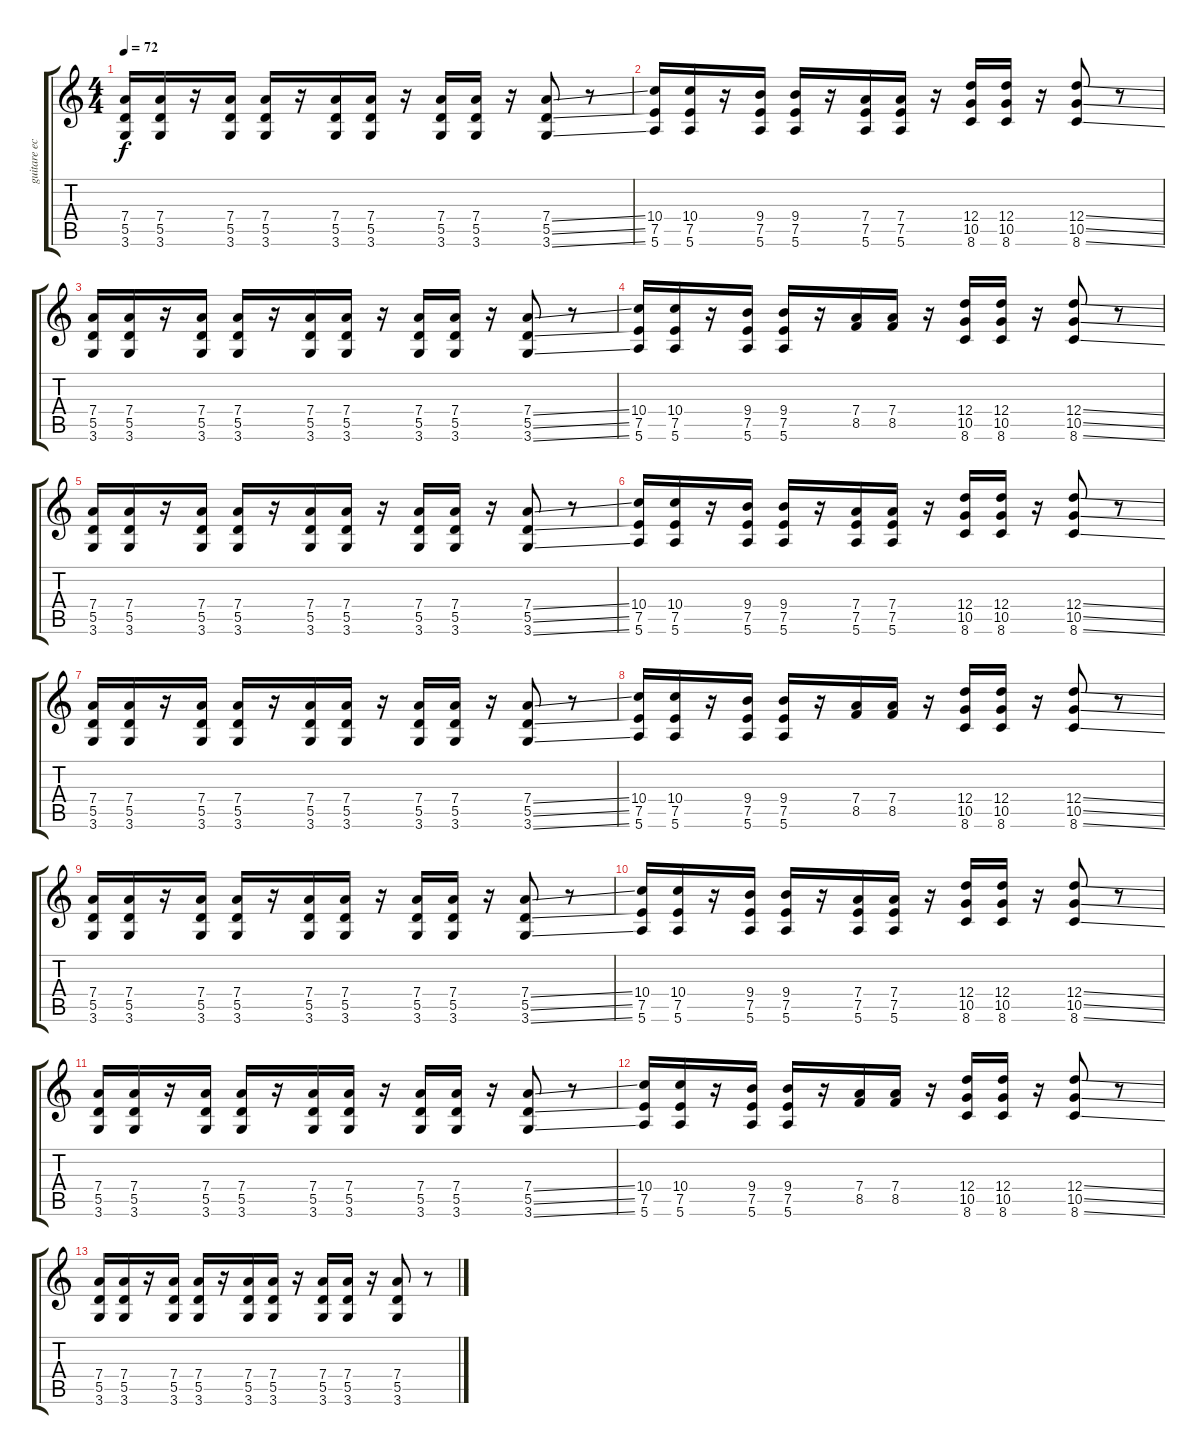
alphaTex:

\track ("guitare echo" "guitare ec") {instrument electricguitarjazz}
\staff {score tabs}
\tuning (E4 B3 G3 D3 A2 E2) {hide}
\ts (4 4)
\tempo 72
\clef g2
\ks c
(7.4 5.5 3.6).16{dy f} (7.4 5.5 3.6).16 r.16 (7.4 5.5 3.6).16 (7.4 5.5 3.6).16 r.16 (7.4 5.5 3.6).16 (7.4 5.5 3.6).16 r.16 (7.4 5.5 3.6).16 (7.4 5.5 3.6).16 r.16 (7.4{ss} 5.5{ss} 3.6{ss}).8 r.8 |
(10.4 7.5 5.6).16 (10.4 7.5 5.6).16 r.16 (9.4 7.5 5.6).16 (9.4 7.5 5.6).16 r.16 (7.4 7.5 5.6).16 (7.4 7.5 5.6).16 r.16 (12.4 10.5 8.6).16 (12.4 10.5 8.6).16 r.16 (12.4{ss} 10.5{ss} 8.6{ss}).8 r.8 |
(7.4 5.5 3.6).16 (7.4 5.5 3.6).16 r.16 (7.4 5.5 3.6).16 (7.4 5.5 3.6).16 r.16 (7.4 5.5 3.6).16 (7.4 5.5 3.6).16 r.16 (7.4 5.5 3.6).16 (7.4 5.5 3.6).16 r.16 (7.4{ss} 5.5{ss} 3.6{ss}).8 r.8 |
(10.4 7.5 5.6).16 (10.4 7.5 5.6).16 r.16 (9.4 7.5 5.6).16 (9.4 7.5 5.6).16 r.16 (7.4 8.5).16 (7.4 8.5).16 r.16 (12.4 10.5 8.6).16 (12.4 10.5 8.6).16 r.16 (12.4{ss} 10.5{ss} 8.6{ss}).8 r.8 |
(7.4 5.5 3.6).16 (7.4 5.5 3.6).16 r.16 (7.4 5.5 3.6).16 (7.4 5.5 3.6).16 r.16 (7.4 5.5 3.6).16 (7.4 5.5 3.6).16 r.16 (7.4 5.5 3.6).16 (7.4 5.5 3.6).16 r.16 (7.4{ss} 5.5{ss} 3.6{ss}).8 r.8 |
(10.4 7.5 5.6).16 (10.4 7.5 5.6).16 r.16 (9.4 7.5 5.6).16 (9.4 7.5 5.6).16 r.16 (7.4 7.5 5.6).16 (7.4 7.5 5.6).16 r.16 (12.4 10.5 8.6).16 (12.4 10.5 8.6).16 r.16 (12.4{ss} 10.5{ss} 8.6{ss}).8 r.8 |
(7.4 5.5 3.6).16 (7.4 5.5 3.6).16 r.16 (7.4 5.5 3.6).16 (7.4 5.5 3.6).16 r.16 (7.4 5.5 3.6).16 (7.4 5.5 3.6).16 r.16 (7.4 5.5 3.6).16 (7.4 5.5 3.6).16 r.16 (7.4{ss} 5.5{ss} 3.6{ss}).8 r.8 |
(10.4 7.5 5.6).16 (10.4 7.5 5.6).16 r.16 (9.4 7.5 5.6).16 (9.4 7.5 5.6).16 r.16 (7.4 8.5).16 (7.4 8.5).16 r.16 (12.4 10.5 8.6).16 (12.4 10.5 8.6).16 r.16 (12.4{ss} 10.5{ss} 8.6{ss}).8 r.8 |
(7.4 5.5 3.6).16 (7.4 5.5 3.6).16 r.16 (7.4 5.5 3.6).16 (7.4 5.5 3.6).16 r.16 (7.4 5.5 3.6).16 (7.4 5.5 3.6).16 r.16 (7.4 5.5 3.6).16 (7.4 5.5 3.6).16 r.16 (7.4{ss} 5.5{ss} 3.6{ss}).8 r.8 |
(10.4 7.5 5.6).16 (10.4 7.5 5.6).16 r.16 (9.4 7.5 5.6).16 (9.4 7.5 5.6).16 r.16 (7.4 7.5 5.6).16 (7.4 7.5 5.6).16 r.16 (12.4 10.5 8.6).16 (12.4 10.5 8.6).16 r.16 (12.4{ss} 10.5{ss} 8.6{ss}).8 r.8 |
(7.4 5.5 3.6).16 (7.4 5.5 3.6).16 r.16 (7.4 5.5 3.6).16 (7.4 5.5 3.6).16 r.16 (7.4 5.5 3.6).16 (7.4 5.5 3.6).16 r.16 (7.4 5.5 3.6).16 (7.4 5.5 3.6).16 r.16 (7.4{ss} 5.5{ss} 3.6{ss}).8 r.8 |
(10.4 7.5 5.6).16 (10.4 7.5 5.6).16 r.16 (9.4 7.5 5.6).16 (9.4 7.5 5.6).16 r.16 (7.4 8.5).16 (7.4 8.5).16 r.16 (12.4 10.5 8.6).16 (12.4 10.5 8.6).16 r.16 (12.4{ss} 10.5{ss} 8.6{ss}).8 r.8 |
(7.4 5.5 3.6).16 (7.4 5.5 3.6).16 r.16 (7.4 5.5 3.6).16 (7.4 5.5 3.6).16 r.16 (7.4 5.5 3.6).16 (7.4 5.5 3.6).16 r.16 (7.4 5.5 3.6).16 (7.4 5.5 3.6).16 r.16 (7.4 5.5 3.6).8 r.8
